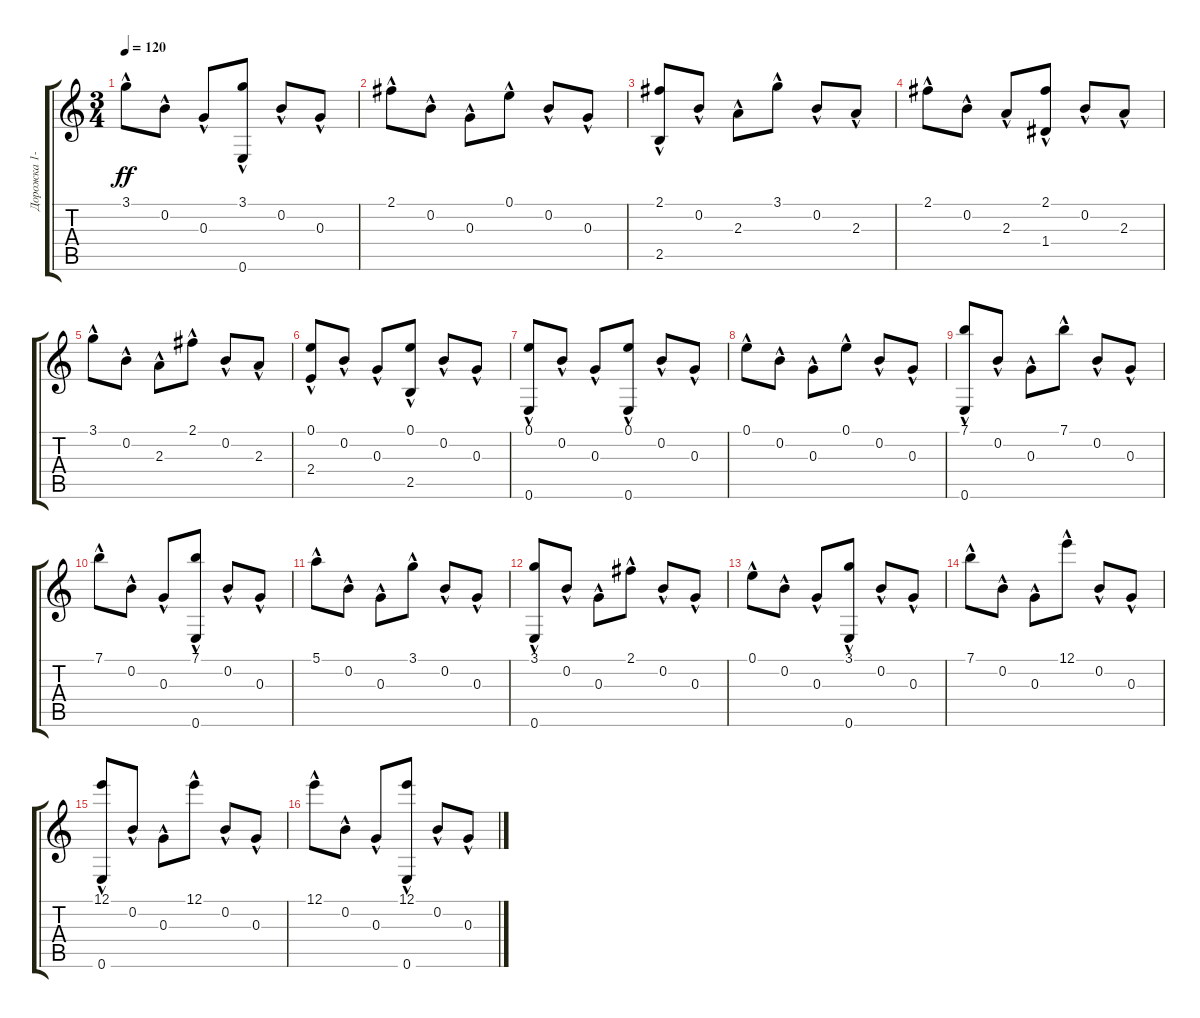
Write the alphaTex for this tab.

\track ("Дорожка 1-2" "Дорожка 1-") {instrument acousticguitarnylon}
\staff {score tabs}
\tuning (E4 B3 G3 D3 A2 E2) {hide}
\ts (3 4)
\tempo 120
\clef g2
\ks c
3.1{hac}.8{dy ff} 0.2{hac}.8 0.3{hac}.8 (3.1{hac} 0.6).8 0.2{hac}.8 0.3{hac}.8 |
2.1{hac}.8 0.2{hac}.8 0.3{hac}.8 0.1{hac}.8 0.2{hac}.8 0.3{hac}.8 |
(2.1{hac} 2.5).8 0.2{hac}.8 2.3{hac}.8 3.1{hac}.8 0.2{hac}.8 2.3{hac}.8 |
2.1{hac}.8 0.2{hac}.8 2.3{hac}.8 (2.1{hac} 1.4).8 0.2{hac}.8 2.3{hac}.8 |
3.1{hac}.8 0.2{hac}.8 2.3{hac}.8 2.1{hac}.8 0.2{hac}.8 2.3{hac}.8 |
(0.1{hac} 2.4).8 0.2{hac}.8 0.3{hac}.8 (0.1{hac} 2.5).8 0.2{hac}.8 0.3{hac}.8 |
(0.1{hac} 0.6{hac}).8 0.2{hac}.8 0.3{hac}.8 (0.1{hac} 0.6).8 0.2{hac}.8 0.3{hac}.8 |
0.1{hac}.8 0.2{hac}.8 0.3{hac}.8 0.1{hac}.8 0.2{hac}.8 0.3{hac}.8 |
(7.1{hac} 0.6).8 0.2{hac}.8 0.3{hac}.8 7.1{hac}.8 0.2{hac}.8 0.3{hac}.8 |
7.1{hac}.8 0.2{hac}.8 0.3{hac}.8 (7.1{hac} 0.6).8 0.2{hac}.8 0.3{hac}.8 |
5.1{hac}.8 0.2{hac}.8 0.3{hac}.8 3.1{hac}.8 0.2{hac}.8 0.3{hac}.8 |
(3.1{hac} 0.6).8 0.2{hac}.8 0.3{hac}.8 2.1{hac}.8 0.2{hac}.8 0.3{hac}.8 |
0.1{hac}.8 0.2{hac}.8 0.3{hac}.8 (3.1{hac} 0.6).8 0.2{hac}.8 0.3{hac}.8 |
7.1{hac}.8 0.2{hac}.8 0.3{hac}.8 12.1{hac}.8 0.2{hac}.8 0.3{hac}.8 |
(12.1{hac} 0.6).8 0.2{hac}.8 0.3{hac}.8 12.1{hac}.8 0.2{hac}.8 0.3{hac}.8 |
12.1{hac}.8 0.2{hac}.8 0.3{hac}.8 (12.1{hac} 0.6).8 0.2{hac}.8 0.3{hac}.8
